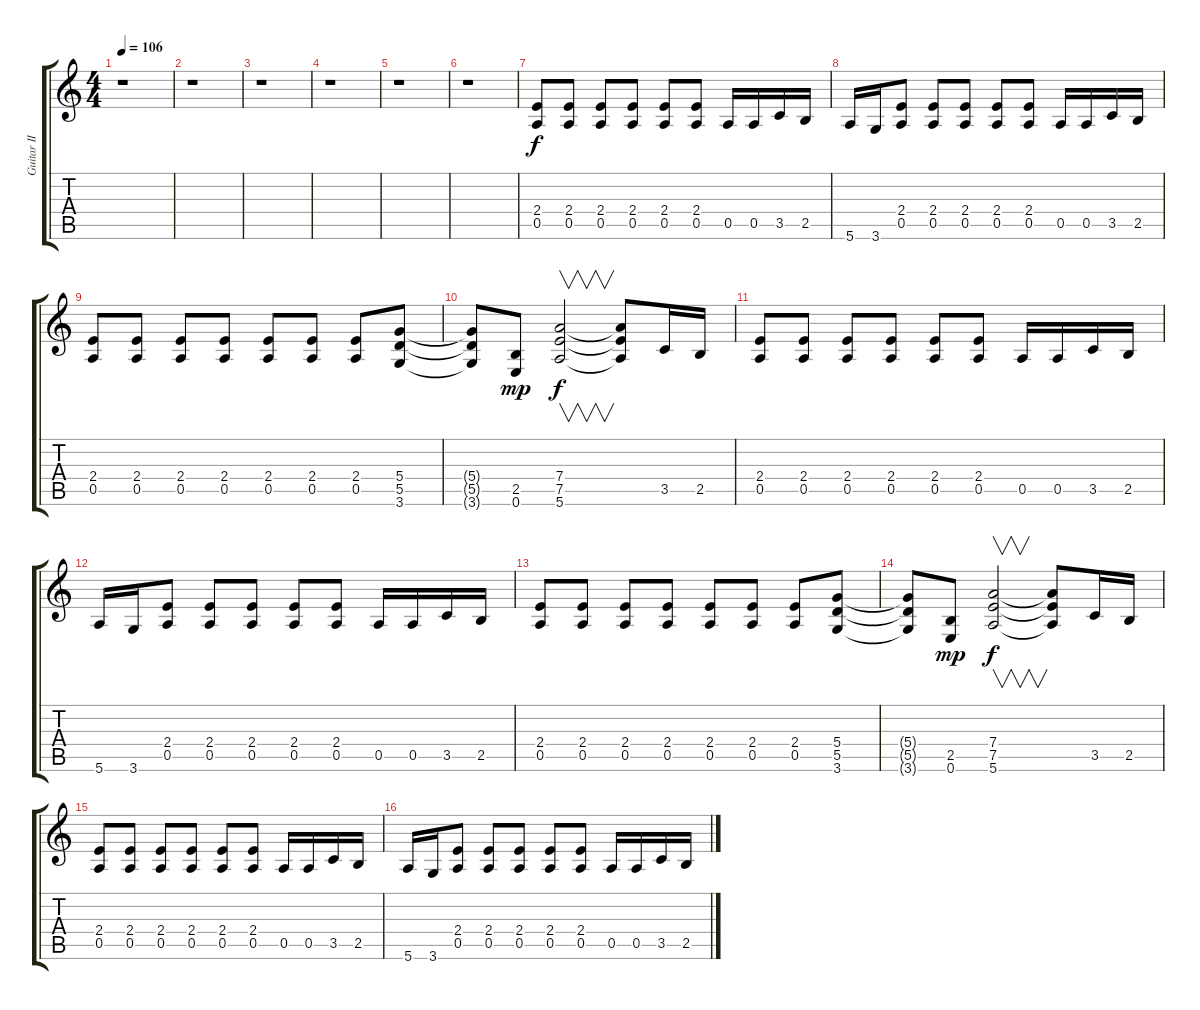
\track ("Guitar II" "Guitar II") {instrument overdrivenguitar}
\staff {score tabs}
\tuning (E4 B3 G3 D3 A2 E2) {hide}
\ts (4 4)
\tempo 106
\clef g2
\ks c
r.1{dy f} |
r.1 |
r.1 |
r.1 |
r.1 |
r.1 |
(2.4 0.5).8 (2.4 0.5).8 (2.4 0.5).8 (2.4 0.5).8 (2.4 0.5).8 (2.4 0.5).8 0.5.16 0.5.16 3.5.16 2.5.16 |
5.6.16 3.6.16 (2.4 0.5).8 (2.4 0.5).8 (2.4 0.5).8 (2.4 0.5).8 (2.4 0.5).8 0.5.16 0.5.16 3.5.16 2.5.16 |
(2.4 0.5).8 (2.4 0.5).8 (2.4 0.5).8 (2.4 0.5).8 (2.4 0.5).8 (2.4 0.5).8 (2.4 0.5).8 (5.4 5.5 3.6).8 |
(5.4{t} 5.5{t} 3.6{t}).8 (2.5 0.6).8{dy mp} (7.4 7.5 5.6).2{v dy f} (7.4{t} 7.5{t} 5.6{t}).8 3.5.16 2.5.16 |
(2.4 0.5).8 (2.4 0.5).8 (2.4 0.5).8 (2.4 0.5).8 (2.4 0.5).8 (2.4 0.5).8 0.5.16 0.5.16 3.5.16 2.5.16 |
5.6.16 3.6.16 (2.4 0.5).8 (2.4 0.5).8 (2.4 0.5).8 (2.4 0.5).8 (2.4 0.5).8 0.5.16 0.5.16 3.5.16 2.5.16 |
(2.4 0.5).8 (2.4 0.5).8 (2.4 0.5).8 (2.4 0.5).8 (2.4 0.5).8 (2.4 0.5).8 (2.4 0.5).8 (5.4 5.5 3.6).8 |
(5.4{t} 5.5{t} 3.6{t}).8 (2.5 0.6).8{dy mp} (7.4 7.5 5.6).2{v dy f} (7.4{t} 7.5{t} 5.6{t}).8 3.5.16 2.5.16 |
(2.4 0.5).8 (2.4 0.5).8 (2.4 0.5).8 (2.4 0.5).8 (2.4 0.5).8 (2.4 0.5).8 0.5.16 0.5.16 3.5.16 2.5.16 |
5.6.16 3.6.16 (2.4 0.5).8 (2.4 0.5).8 (2.4 0.5).8 (2.4 0.5).8 (2.4 0.5).8 0.5.16 0.5.16 3.5.16 2.5.16
